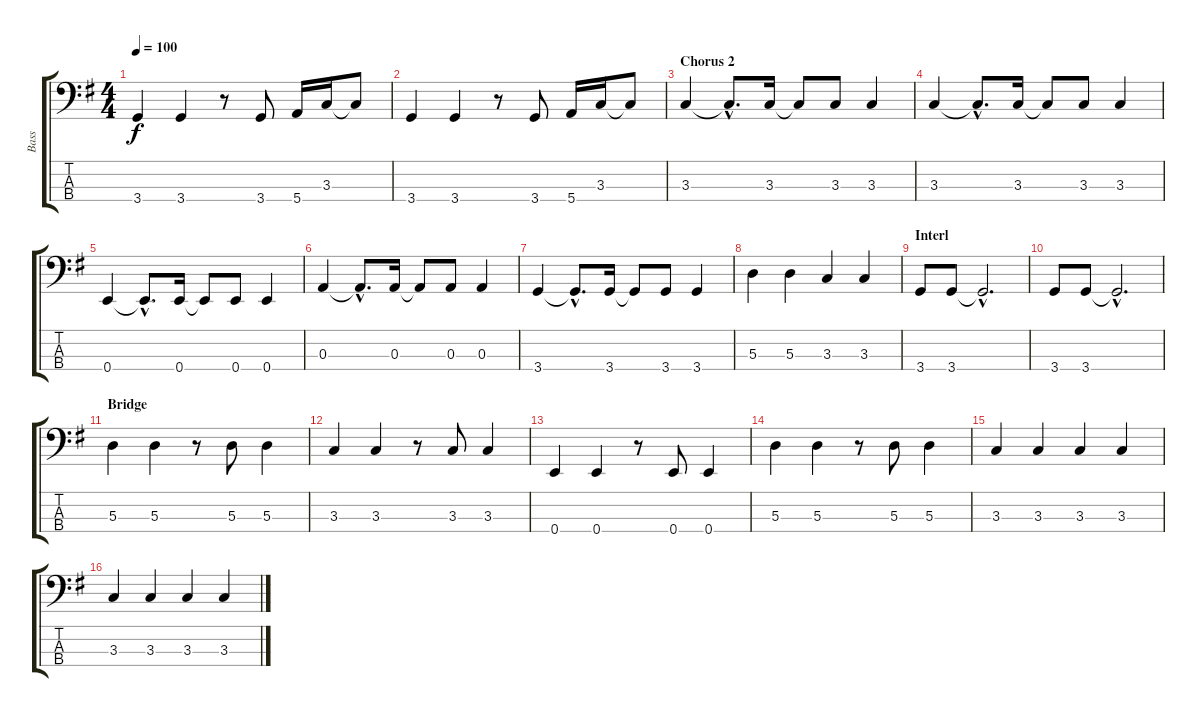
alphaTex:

\track ("Bass" "Bass") {instrument electricbassfinger}
\staff {score tabs}
\tuning (G2 D2 A1 E1) {hide}
\ts (4 4)
\tempo 100
\clef f4
\ks g
3.4.4{dy f} 3.4.4 r.8 3.4.8 5.4.16 3.3.16 3.3{t}.8 |
3.4.4 3.4.4 r.8 3.4.8 5.4.16 3.3.16 3.3{t}.8 |
\section ("" "Chorus 2")
3.3.4 3.3{hac t}.8{d} 3.3.16 3.3{t}.8 3.3.8 3.3.4 |
3.3.4 3.3{hac t}.8{d} 3.3.16 3.3{t}.8 3.3.8 3.3.4 |
0.4.4 0.4{hac t}.8{d} 0.4.16 0.4{t}.8 0.4.8 0.4.4 |
0.3.4 0.3{hac t}.8{d} 0.3.16 0.3{t}.8 0.3.8 0.3.4 |
3.4.4 3.4{hac t}.8{d} 3.4.16 3.4{t}.8 3.4.8 3.4.4 |
5.3.4 5.3.4 3.3.4 3.3.4 |
\section ("" "Interl")
3.4.8 3.4.8 3.4{hac t}.2{d} |
3.4.8 3.4.8 3.4{hac t}.2{d} |
\section ("" "Bridge")
5.3.4 5.3.4 r.8 5.3.8 5.3.4 |
3.3.4 3.3.4 r.8 3.3.8 3.3.4 |
0.4.4 0.4.4 r.8 0.4.8 0.4.4 |
5.3.4 5.3.4 r.8 5.3.8 5.3.4 |
3.3.4 3.3.4 3.3.4 3.3.4 |
3.3.4 3.3.4 3.3.4 3.3.4
